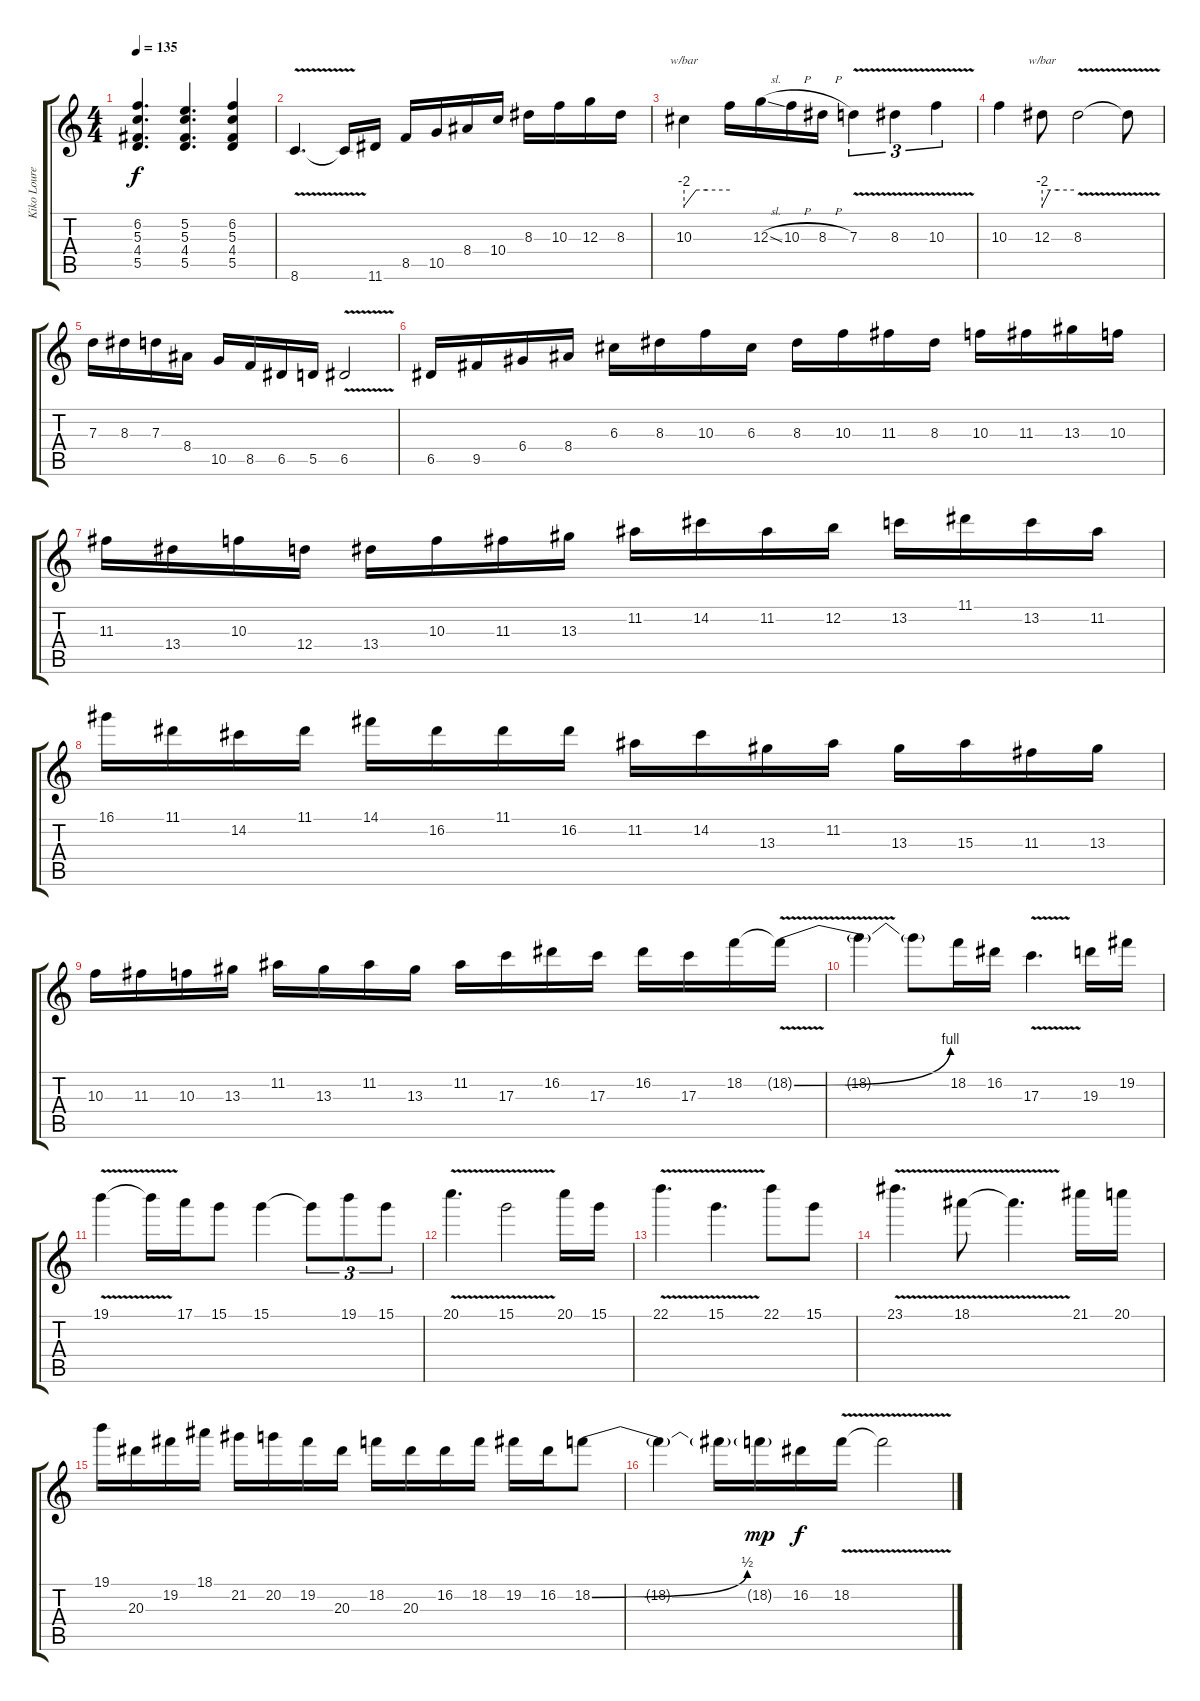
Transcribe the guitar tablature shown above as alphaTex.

\track ("Kiko Loureiro Lead " "Kiko Loure") {instrument distortionguitar}
\staff {score tabs}
\tuning (E4 B3 G3 D3 A2 E2) {hide}
\ts (4 4)
\tempo 135
\clef g2
\ks c
(6.2 5.3 4.4 5.5).4{d dy f} (5.2 5.3 4.4 5.5).4{d} (6.2 5.3 4.4 5.5).4 |
8.6{v}.4{d} 8.6{t}.16 11.6.16 8.5.16 10.5.16 8.4.16 10.4.16 8.3.16 10.3.16 12.3.16 8.3.16 |
10.3.4{tbe (custom default 0 -8 16 0 30 0 60 0)} 10.3{t}.16 12.3{sl}.16 10.3{h}.16 8.3{h}.16 7.3{v}.4{tu (3 2)} 8.3{v}.4{tu (3 2)} 10.3{v}.4{tu (3 2)} |
10.3.4 12.3.8{tbe (custom default 0 -8 15 0 30 0 60 0)} 8.3{v}.2 8.3{t}.8 |
7.3.16 8.3.16 7.3.16 8.4.16 10.5.16 8.5.16 6.5.16 5.5.16 6.5{v}.2 |
6.5.16 9.5.16 6.4.16 8.4.16 6.3.16 8.3.16 10.3.16 6.3.16 8.3.16 10.3.16 11.3.16 8.3.16 10.3.16 11.3.16 13.3.16 10.3.16 |
11.3.16 13.4.16 10.3.16 12.4.16 13.4.16 10.3.16 11.3.16 13.3.16 11.2.16 14.2.16 11.2.16 12.2.16 13.2.16 11.1.16 13.2.16 11.2.16 |
16.1.16 11.1.16 14.2.16 11.1.16 14.1.16 16.2.16 11.1.16 16.2.16 11.2.16 14.2.16 13.3.16 11.2.16 13.3.16 15.3.16 11.3.16 13.3.16 |
10.3.16 11.3.16 10.3.16 13.3.16 11.2.16 13.3.16 11.2.16 13.3.16 11.2.16 17.3.16 16.2.16 17.3.16 16.2.16 17.3.16 18.2.16 18.2{be (bend 0 0 60 4) v t}.16 |
18.2{t}.4 18.2{t}.8 18.2.16 16.2.16 17.3{v}.4{d} 19.3.16 19.2.16 |
19.1{v}.4 19.1{t}.16 17.1.16 15.1.8 15.1.4 15.1{t}.8{tu (3 2)} 19.1.8{tu (3 2)} 15.1.8{tu (3 2)} |
20.1{v}.4{d} 15.1{v}.2 20.1.16 15.1.16 |
22.1{v}.4{d} 15.1{v}.4{d} 22.1.8 15.1.8 |
23.1{v}.4{d} 18.1{v}.8 18.1{t}.4{d} 21.1.16 20.1.16 |
19.1.16 20.3.16 19.2.16 18.1.16 21.2.16 20.2.16 19.2.16 20.3.16 18.2.16 20.3.16 16.2.16 18.2.16 19.2.16 16.2.16 18.2{be (bend 0 0 60 2)}.8 |
18.2{t}.4 18.2{t}.16 18.2{g}.16{dy mp} 16.2.16{dy f} 18.2{v}.16 18.2{t}.2
